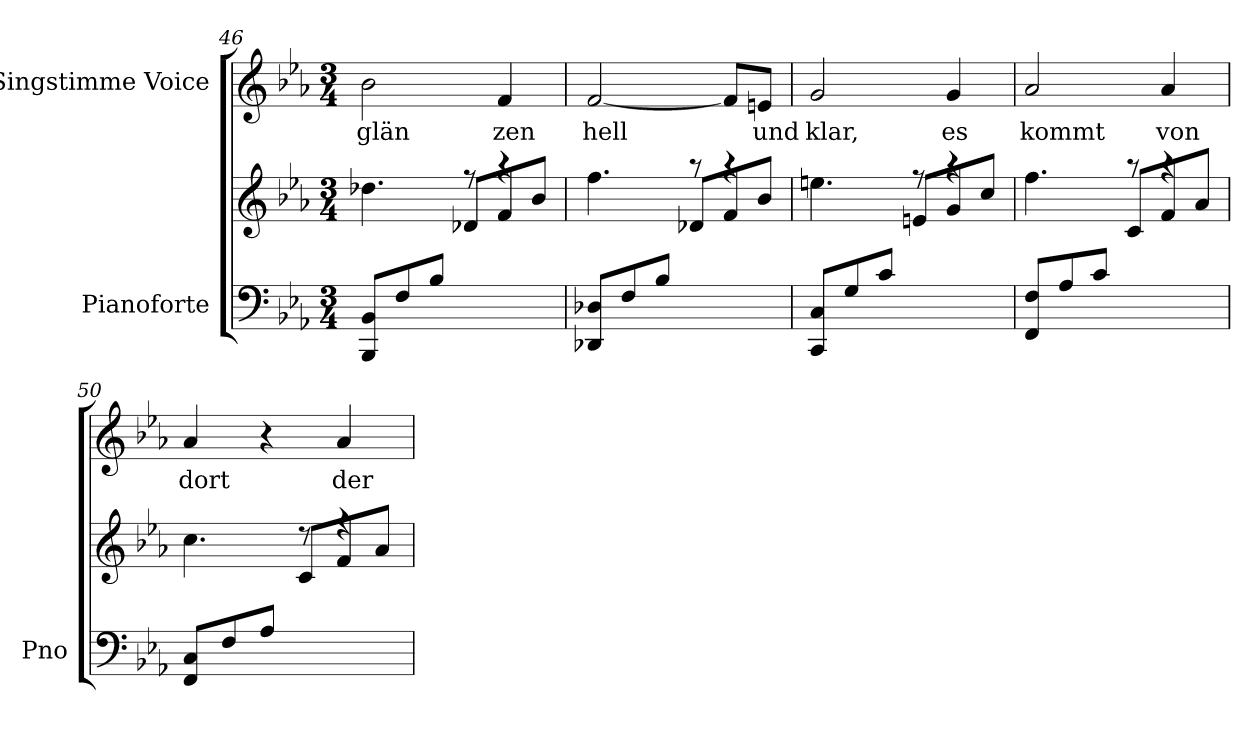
**kern	**kern	**kern	**text
*part2	*part2	*part1	*part1
*staff3	*staff2	*staff1	*staff1
*I"Pianoforte	*	*I"Singstimme Voice	*
*I'Pno	*	*	*
*clefF4	*clefG2	*clefG2	*
*k[b-e-a-]	*k[b-e-a-]	*k[b-e-a-]	*
*M3/4	*M3/4	*M3/4	*
=46	=46	=46	=46
*	*^	*	*
!	!	!	!	!LO:LY:b
8BBB-/ 8BB-/L	4.dd-X\	4.ryy	2b-\	glän
8F/	.	.	.	.
8B-/J	.	.	.	.
4.ryy	8r	8d-X/L	.	.
!	!	!	!	!LO:LY:b
.	4r	8f/	4f/	-zen
.	.	8b-/J	.	.
=47	=47	=47	=47	=47
!	!	!	!	!LO:LY:b
8DD-X/ 8D-X/L	4.ff\	4.ryy	[2f/	hell
8F/	.	.	.	.
8B-/J	.	.	.	.
4.ryy	8r	8d-X/L	.	.
.	4r	8f/	8f/L]	.
!	!	!	!	!LO:LY:b
.	.	8b-/J	8en/J	und
!!LO:PB:g=z
=48	=48	=48	=48	=48
!	!	!	!	!LO:LY:b
8CC/ 8C/L	4.een\	4.ryy	2g/	klar,
8G/	.	.	.	.
8c/J	.	.	.	.
4.ryy	8r	8en/L	.	.
!	!	!	!	!LO:LY:b
.	4r	8g/	4g/	es
.	.	8cc/J	.	.
=49	=49	=49	=49	=49
!	!	!	!	!LO:LY:b
8FF/ 8F/L	4.ff\	4.ryy	2a-/	kommt
8A-/	.	.	.	.
8c/J	.	.	.	.
4.ryy	8r	8c/L	.	.
!	!	!	!	!LO:LY:b
.	4r	8f/	4a-/	von
.	.	8a-/J	.	.
=50	=50	=50	=50	=50
!	!	!	!	!LO:LY:b
8FF/ 8C/L	4.cc\	4.ryy	4a-/	dort
8F/	.	.	.	.
8A-/J	.	.	4r	.
4.ryy	8r	8c/L	.	.
!	!	!	!	!LO:LY:b
.	4r	8f/	4a-/	der
.	.	8a-/J	.	.
*	*v	*v	*	*
=	=	=	=
*-	*-	*-	*-
